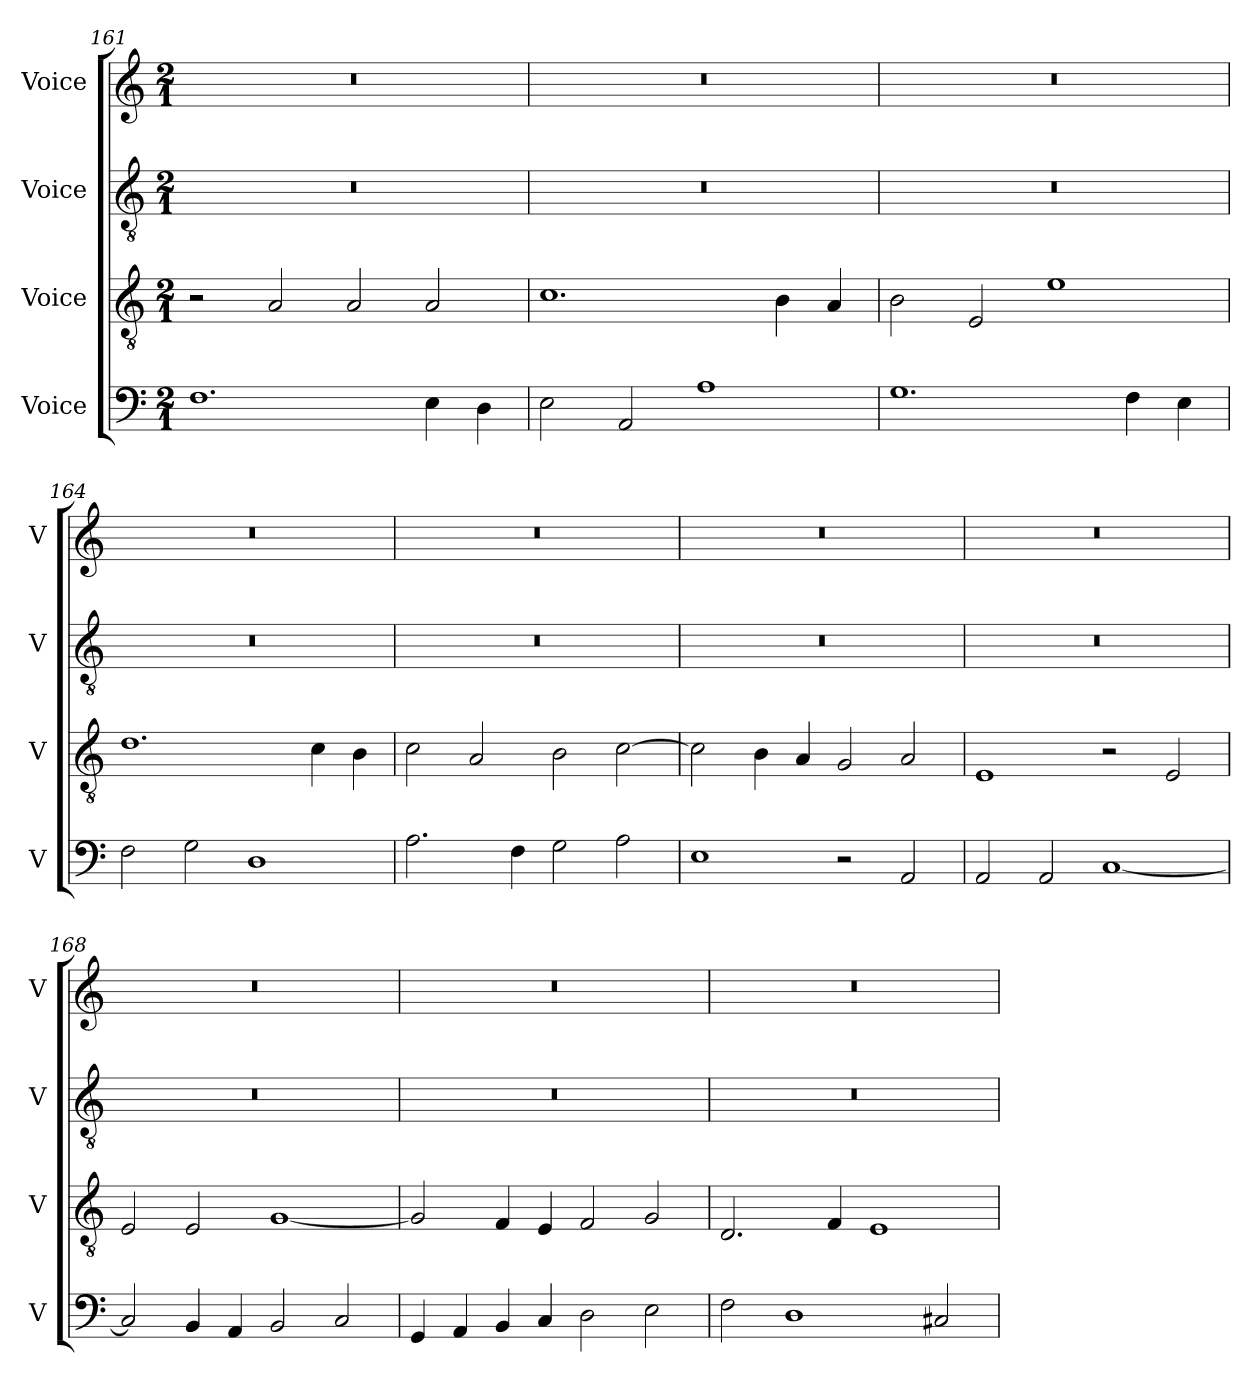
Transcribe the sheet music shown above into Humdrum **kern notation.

**kern	**kern	**kern	**kern
*part4	*part3	*part2	*part1
*staff4	*staff3	*staff2	*staff1
*I"Voice	*I"Voice	*I"Voice	*I"Voice
*I'V	*I'V	*I'V	*I'V
!!LO:LB:g=z
*clefF4	*clefGv2	*clefGv2	*clefG2
*k[]	*k[]	*k[]	*k[]
*M2/1	*M2/1	*M2/1	*M2/1
=161	=161	=161	=161
1.F	2r	0r	0r
.	2A/	.	.
.	2A/	.	.
4E\	2A/	.	.
4D\	.	.	.
=162	=162	=162	=162
2E\	1.c	0r	0r
2AA/	.	.	.
1A	.	.	.
.	4B\	.	.
.	4A/	.	.
=163	=163	=163	=163
1.G	2B\	0r	0r
.	2E/	.	.
.	1e	.	.
4F\	.	.	.
4E\	.	.	.
=164	=164	=164	=164
2F\	1.d	0r	0r
2G\	.	.	.
1D	.	.	.
.	4c\	.	.
.	4B\	.	.
!!LO:LB:g=z
=165	=165	=165	=165
2.A\	2c\	0r	0r
.	2A/	.	.
4F\	.	.	.
2G\	2B\	.	.
2A\	[2c\	.	.
=166	=166	=166	=166
1E	2c\]	0r	0r
.	4B\	.	.
.	4A/	.	.
2r	2G/	.	.
2AA/	2A/	.	.
=167	=167	=167	=167
2AA/	1E	0r	0r
2AA/	.	.	.
[1C	2r	.	.
.	2E/	.	.
=168	=168	=168	=168
2C/]	2E/	0r	0r
4BB/	2E/	.	.
4AA/	.	.	.
2BB/	[1G	.	.
2C/	.	.	.
!!LO:LB:g=z
=169	=169	=169	=169
4GG/	2G/]	0r	0r
4AA/	.	.	.
4BB/	4F/	.	.
4C/	4E/	.	.
2D\	2F/	.	.
2E\	2G/	.	.
=170	=170	=170	=170
2F\	2.D/	0r	0r
1D	.	.	.
.	4F/	.	.
.	1E	.	.
2C#X/	.	.	.
=	=	=	=
*-	*-	*-	*-
